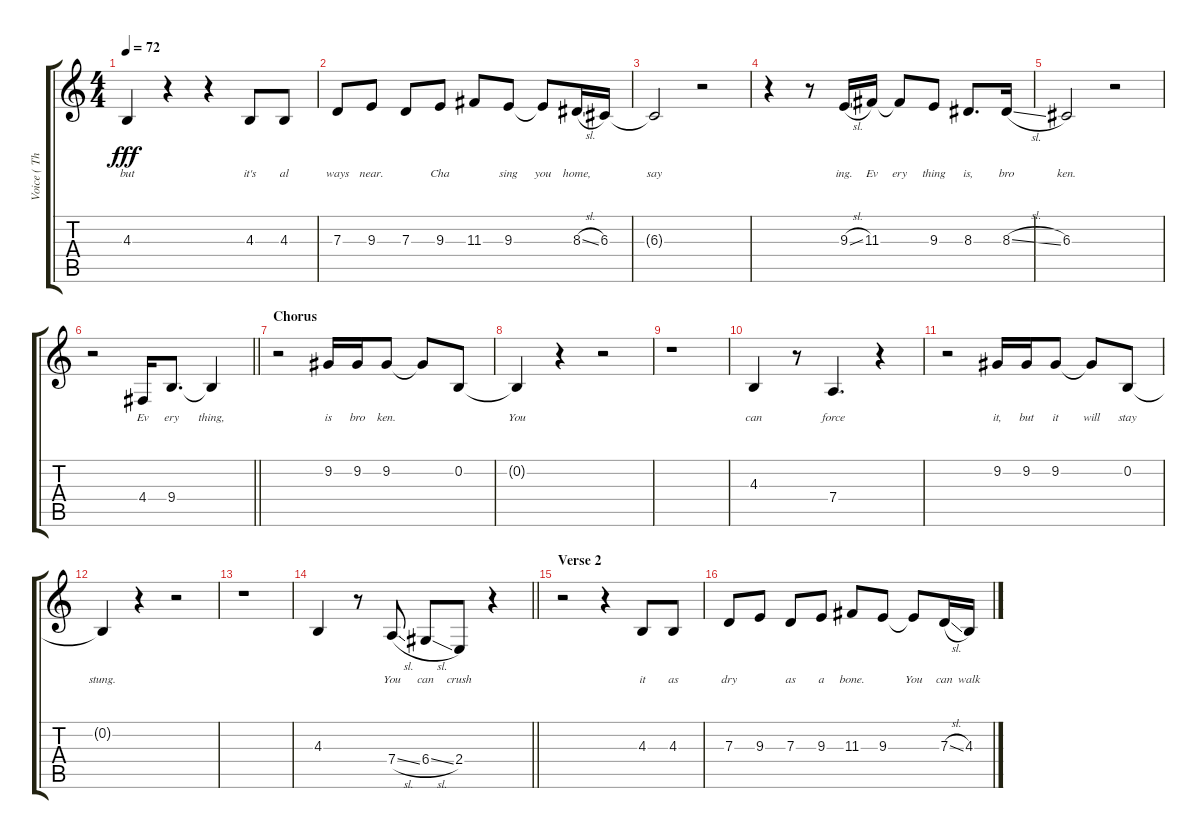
\track ("Voice ( Thom Yorke )" "Voice ( Th") {instrument lead1square}
\staff {score tabs}
\tuning (E4 B3 G3 D3 A2 E2) {hide}
\ts (4 4)
\tempo 72
\clef g2
\ks c
4.3{t}.4{lyrics (0 "but") lyrics (1 "") lyrics (2 "") lyrics (3 "") lyrics (4 "") dy fff} r.4 r.4 4.3.8{lyrics (0 "it's") lyrics (1 "") lyrics (2 "") lyrics (3 "") lyrics (4 "")} 4.3.8{lyrics (0 "al") lyrics (1 "") lyrics (2 "") lyrics (3 "") lyrics (4 "")} |
7.3.8{lyrics (0 "ways") lyrics (1 "") lyrics (2 "") lyrics (3 "") lyrics (4 "")} 9.3.8{lyrics (0 "near.") lyrics (1 "") lyrics (2 "") lyrics (3 "") lyrics (4 "")} 7.3.8{lyrics (0 "") lyrics (1 "") lyrics (2 "") lyrics (3 "") lyrics (4 "")} 9.3.8{lyrics (0 "Cha") lyrics (1 "") lyrics (2 "") lyrics (3 "") lyrics (4 "")} 11.3.8{lyrics (0 "") lyrics (1 "") lyrics (2 "") lyrics (3 "") lyrics (4 "")} 9.3.8{lyrics (0 "sing") lyrics (1 "") lyrics (2 "") lyrics (3 "") lyrics (4 "")} 9.3{t}.8{lyrics (0 "you") lyrics (1 "") lyrics (2 "") lyrics (3 "") lyrics (4 "")} 8.3{sl}.16{lyrics (0 "home,") lyrics (1 "") lyrics (2 "") lyrics (3 "") lyrics (4 "")} 6.3.16{lyrics (0 "") lyrics (1 "") lyrics (2 "") lyrics (3 "") lyrics (4 "")} |
6.3{t}.2{lyrics (0 "say") lyrics (1 "") lyrics (2 "") lyrics (3 "") lyrics (4 "")} r.2 |
r.4 r.8 9.3{sl}.16{lyrics (0 "ing.") lyrics (1 "") lyrics (2 "") lyrics (3 "") lyrics (4 "")} 11.3.16{lyrics (0 "Ev") lyrics (1 "") lyrics (2 "") lyrics (3 "") lyrics (4 "")} 11.3{t}.8{lyrics (0 "ery") lyrics (1 "") lyrics (2 "") lyrics (3 "") lyrics (4 "")} 9.3.8{lyrics (0 "thing") lyrics (1 "") lyrics (2 "") lyrics (3 "") lyrics (4 "")} 8.3.8{d lyrics (0 "is,") lyrics (1 "") lyrics (2 "") lyrics (3 "") lyrics (4 "")} 8.3{sl}.16{lyrics (0 "bro") lyrics (1 "") lyrics (2 "") lyrics (3 "") lyrics (4 "")} |
6.3.2{lyrics (0 "ken.") lyrics (1 "") lyrics (2 "") lyrics (3 "") lyrics (4 "")} r.2 |
\barLineRight lightlight
r.2 4.4.16{lyrics (0 "Ev") lyrics (1 "") lyrics (2 "") lyrics (3 "") lyrics (4 "")} 9.4.8{d lyrics (0 "ery") lyrics (1 "") lyrics (2 "") lyrics (3 "") lyrics (4 "")} 9.4{t}.4{lyrics (0 "thing,") lyrics (1 "") lyrics (2 "") lyrics (3 "") lyrics (4 "")} |
\section ("" "Chorus")
r.2 9.2.16{lyrics (0 "is") lyrics (1 "") lyrics (2 "") lyrics (3 "") lyrics (4 "")} 9.2.16{lyrics (0 "bro") lyrics (1 "") lyrics (2 "") lyrics (3 "") lyrics (4 "")} 9.2.8{lyrics (0 "ken.") lyrics (1 "") lyrics (2 "") lyrics (3 "") lyrics (4 "")} 9.2{t}.8{lyrics (0 "") lyrics (1 "") lyrics (2 "") lyrics (3 "") lyrics (4 "")} 0.2.8{lyrics (0 "") lyrics (1 "") lyrics (2 "") lyrics (3 "") lyrics (4 "")} |
0.2{t}.4{lyrics (0 "You") lyrics (1 "") lyrics (2 "") lyrics (3 "") lyrics (4 "")} r.4 r.2 |
r.1 |
4.3.4{lyrics (0 "can") lyrics (1 "") lyrics (2 "") lyrics (3 "") lyrics (4 "")} r.8 7.4.4{d lyrics (0 "force") lyrics (1 "") lyrics (2 "") lyrics (3 "") lyrics (4 "")} r.4 |
r.2 9.2.16{lyrics (0 "it,") lyrics (1 "") lyrics (2 "") lyrics (3 "") lyrics (4 "")} 9.2.16{lyrics (0 "but") lyrics (1 "") lyrics (2 "") lyrics (3 "") lyrics (4 "")} 9.2.8{lyrics (0 "it") lyrics (1 "") lyrics (2 "") lyrics (3 "") lyrics (4 "")} 9.2{t}.8{lyrics (0 "will") lyrics (1 "") lyrics (2 "") lyrics (3 "") lyrics (4 "")} 0.2.8{lyrics (0 "stay") lyrics (1 "") lyrics (2 "") lyrics (3 "") lyrics (4 "")} |
0.2{t}.4{lyrics (0 "stung.") lyrics (1 "") lyrics (2 "") lyrics (3 "") lyrics (4 "")} r.4 r.2 |
r.1 |
\barLineRight lightlight
4.3.4{lyrics (0 "") lyrics (1 "") lyrics (2 "") lyrics (3 "") lyrics (4 "")} r.8 7.4{sl}.8{lyrics (0 "You") lyrics (1 "") lyrics (2 "") lyrics (3 "") lyrics (4 "")} 6.4{sl}.8{lyrics (0 "can") lyrics (1 "") lyrics (2 "") lyrics (3 "") lyrics (4 "")} 2.4.8{lyrics (0 "crush") lyrics (1 "") lyrics (2 "") lyrics (3 "") lyrics (4 "")} r.4 |
\section ("" "Verse 2")
r.2 r.4 4.3.8{lyrics (0 "it") lyrics (1 "") lyrics (2 "") lyrics (3 "") lyrics (4 "")} 4.3.8{lyrics (0 "as") lyrics (1 "") lyrics (2 "") lyrics (3 "") lyrics (4 "")} |
7.3.8{lyrics (0 "dry") lyrics (1 "") lyrics (2 "") lyrics (3 "") lyrics (4 "")} 9.3.8{lyrics (0 "") lyrics (1 "") lyrics (2 "") lyrics (3 "") lyrics (4 "")} 7.3.8{lyrics (0 "as") lyrics (1 "") lyrics (2 "") lyrics (3 "") lyrics (4 "")} 9.3.8{lyrics (0 "a") lyrics (1 "") lyrics (2 "") lyrics (3 "") lyrics (4 "")} 11.3.8{lyrics (0 "bone.") lyrics (1 "") lyrics (2 "") lyrics (3 "") lyrics (4 "")} 9.3.8{lyrics (0 "") lyrics (1 "") lyrics (2 "") lyrics (3 "") lyrics (4 "")} 9.3{t}.8{lyrics (0 "You") lyrics (1 "") lyrics (2 "") lyrics (3 "") lyrics (4 "")} 7.3{sl}.16{lyrics (0 "can") lyrics (1 "") lyrics (2 "") lyrics (3 "") lyrics (4 "")} 4.3.16{lyrics (0 "walk") lyrics (1 "") lyrics (2 "") lyrics (3 "") lyrics (4 "")}
